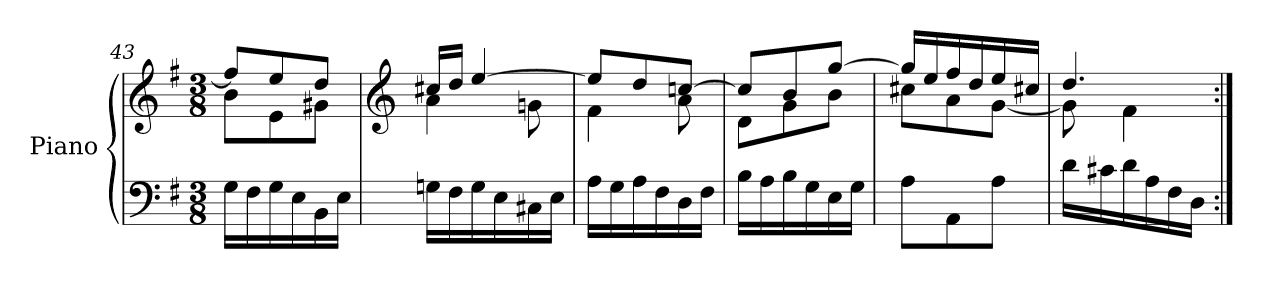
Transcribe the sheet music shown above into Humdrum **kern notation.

**kern	**kern
*part1	*part1
*staff2	*staff1
*I"Piano	*
*I'Pno	*
*clefF4	*clefG2
*k[f#]	*k[f#]
*M3/8	*M3/8
=43	=43
*	*^
16G\LL	8ff#/L]	8b\L
16F#\	.	.
16G\	8ee/	8e\
16E\	.	.
16BB\	8dd/J	8g#X\J
16E\JJ	.	.
!!LO:LB:g=z	!!
=44	=44	=44
*	*clefG2	*
16Gn\LL	16cc#X/LL	4a\
16F#\	16dd/JJ	.
16G\	[4ee/	.
16E\	.	.
16C#X\	.	8gn\
16E\JJ	.	.
=45	=45	=45
16A\LL	8ee/L]	4f#\
16G\	.	.
16A\	8dd/	.
16F#\	.	.
16D\	[8ccn/J	8a\
16F#\JJ	.	.
=46	=46	=46
16B\LL	8cc/L]	8d\L
16A\	.	.
16B\	8b/	8g\
16G\	.	.
16E\	[8gg/J	8b\J
16G\JJ	.	.
=47	=47	=47
8A\L	16gg/LL]	8cc#X\L
.	16ee/	.
8AA\	16ff#/	8a\
.	16dd/	.
8A\J	16ee/	[8g\J
.	16cc#X/JJ	.
=48	=48	=48
16d\LL	4.dd/	8g\]
16c#X\	.	.
16d\	.	4f#\
16A\	.	.
16F#\	.	.
16D\JJ	.	.
*	*v	*v
=:|!	=:|!
*-	*-
